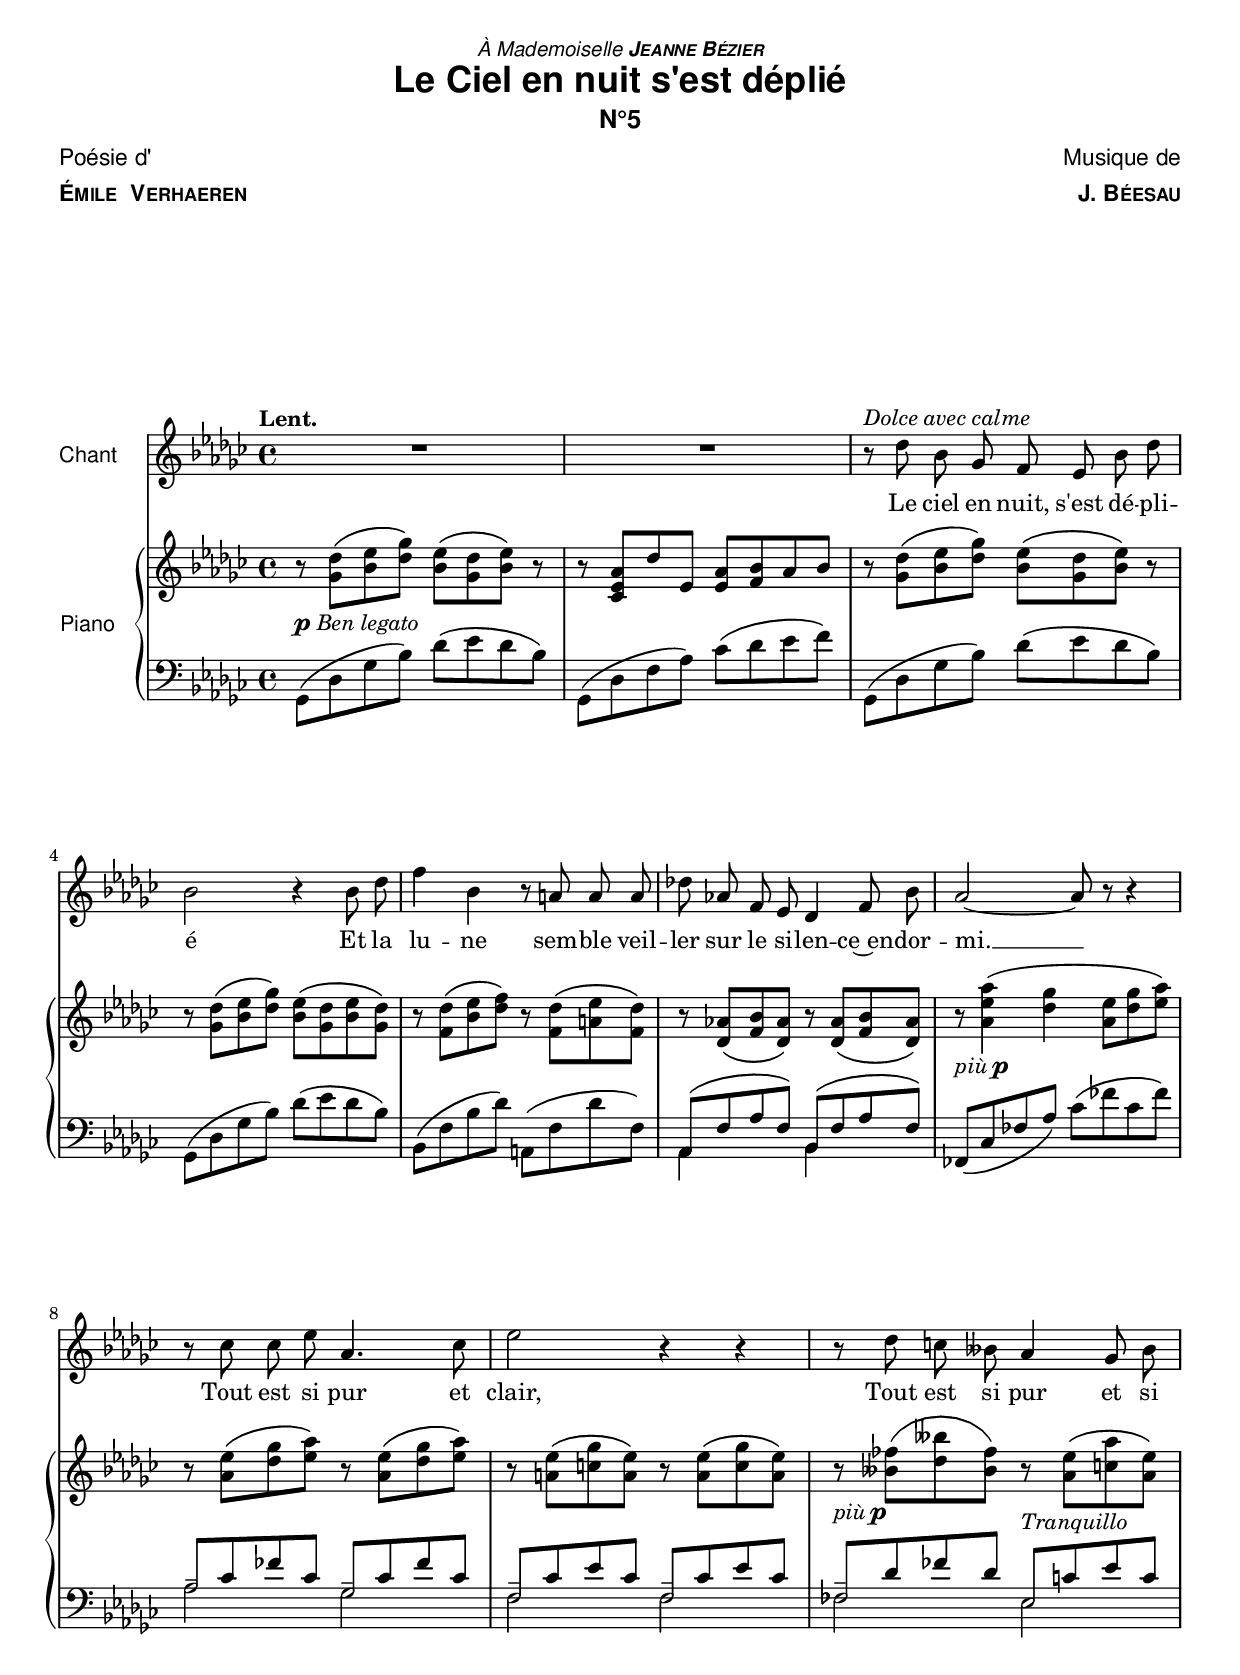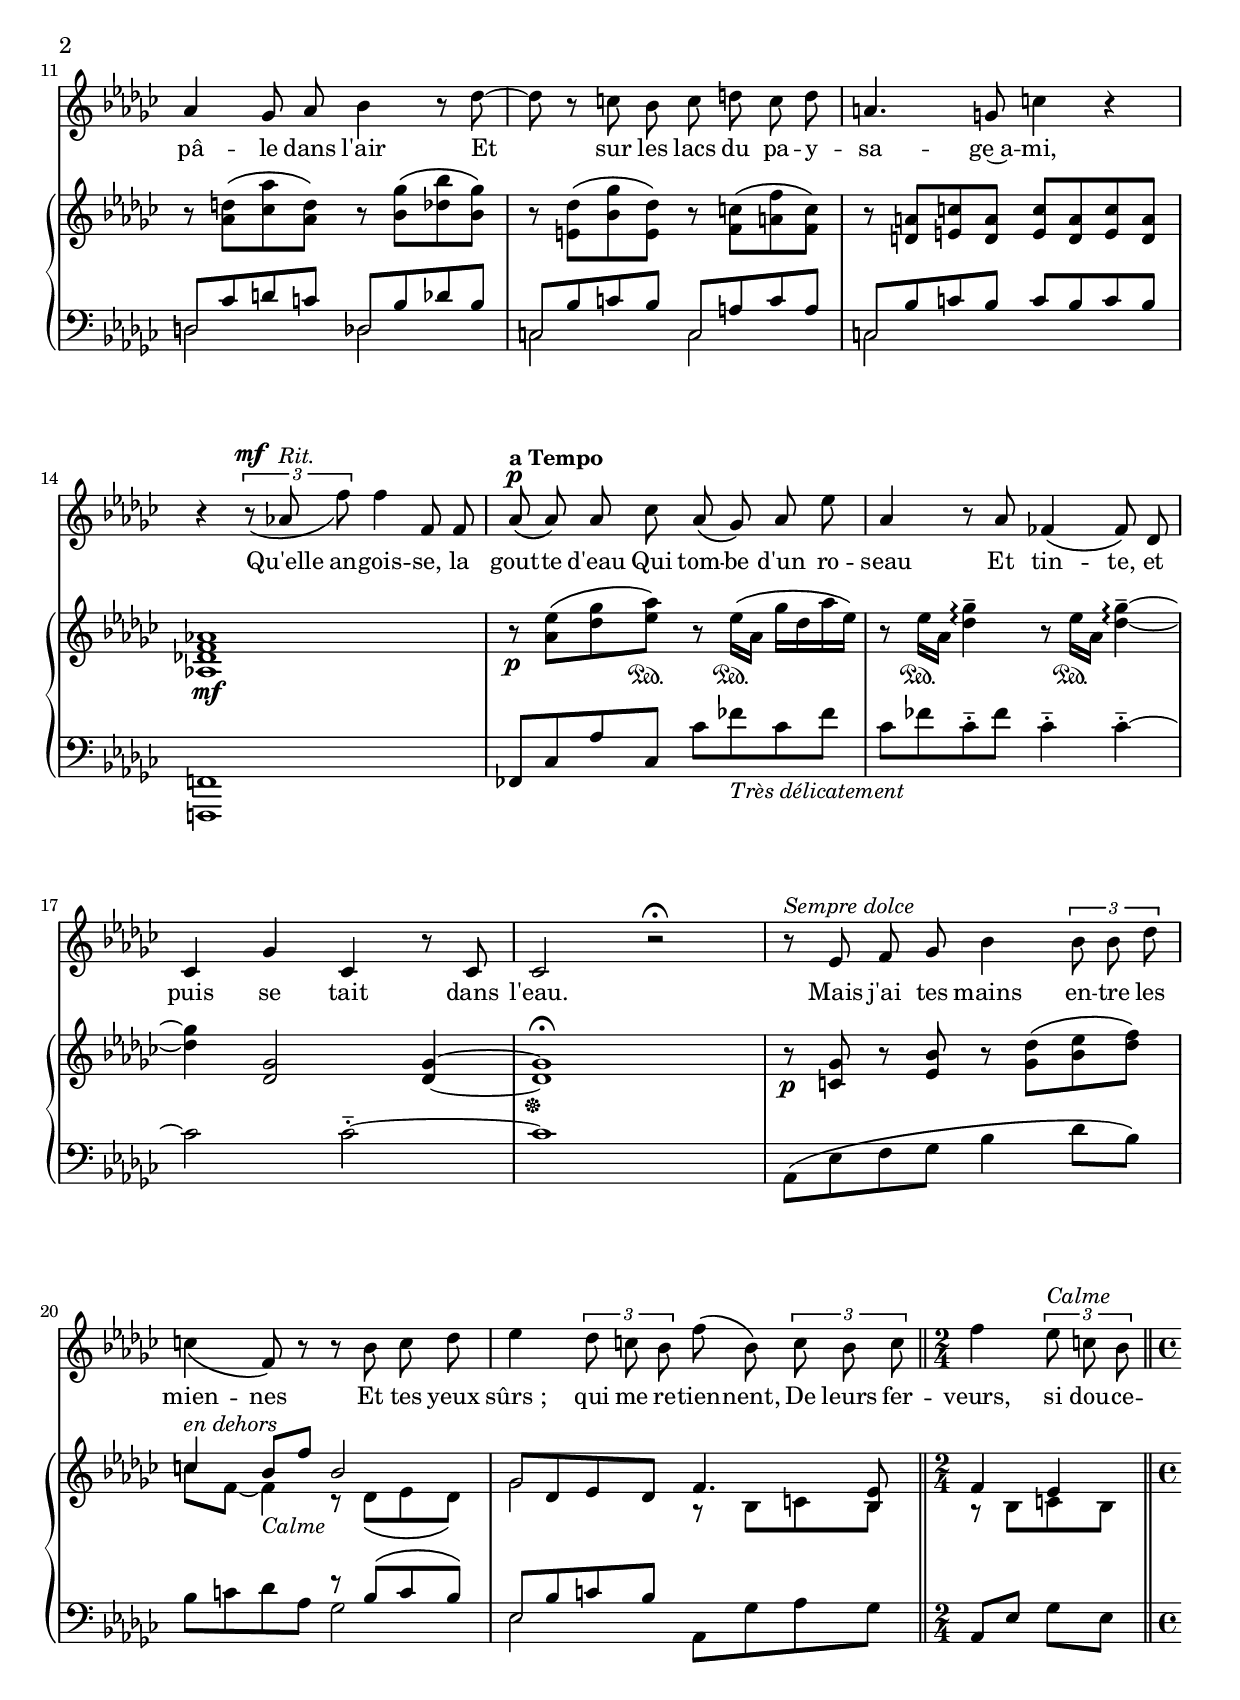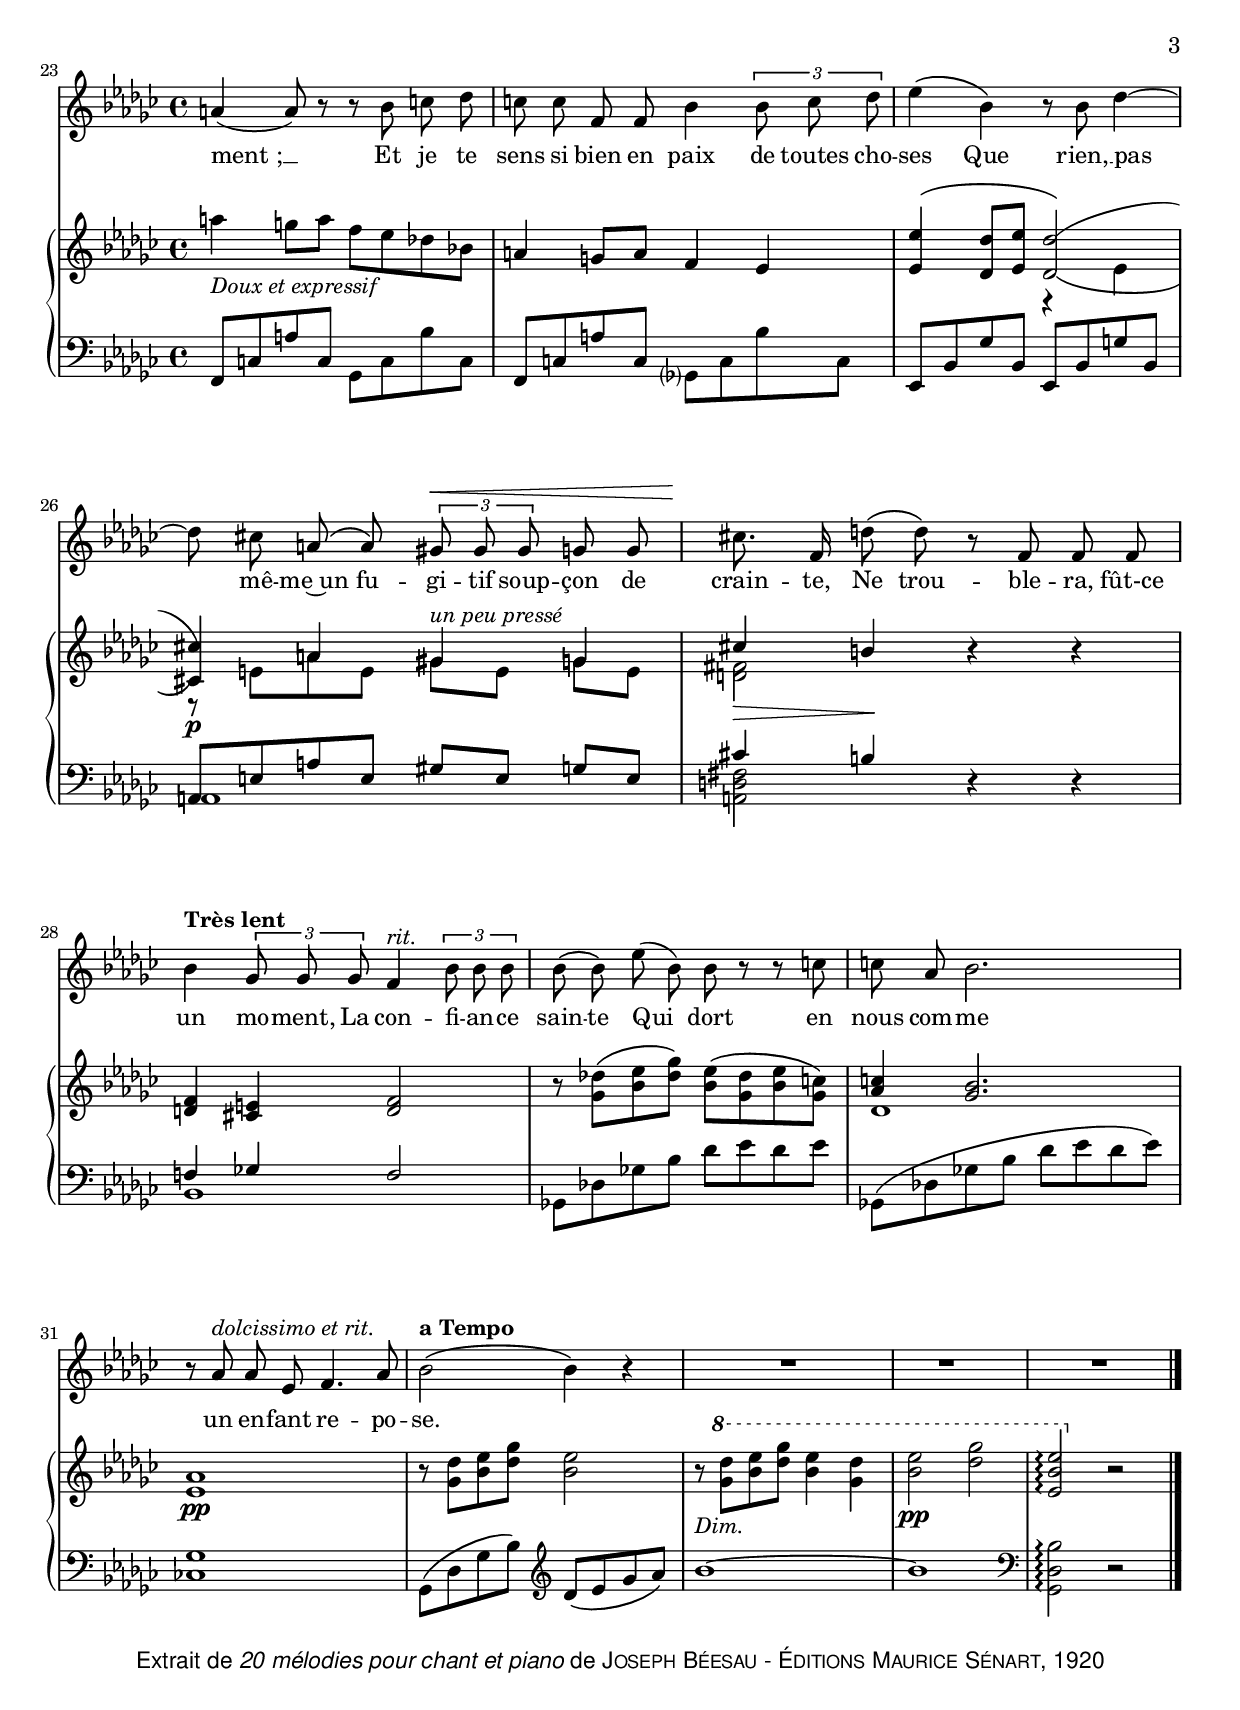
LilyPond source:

\version "2.22.0"
\language "english"
#(use-modules (ice-9 regex))
#(define-public string-upper-case #f)
#(define accented-char-upper-case? #f)
#(define accented-char-lower-case? #f)
#(let ((lower-case-accented-string "áàâäǎăāãåąæǣćĉčçďđðéèêëěĕēęəĝğģĥħíìîïǐĭīĩįĵķĺŀľļłńňñóòôöǒŏōõǫőøœŕřśŝšşťţþúùûüǔŭūųǘǜǚŵýŷÿȳźž")
(upper-case-accented-string "ÁÀÂÄǍĂĀÃÅĄÆǢĆĈČÇĎĐÐÉÈÊËĚĔĒĘƏĜĞĢĤĦÍÌÎÏǏĬĪĨĮĴĶĹĿĽĻŁŃŇÑÓÒÔÖǑŎŌÕǪŐØŒŔŘŚŜŠŞŤŢÞÚÙÛÜǓŬŪŲǗǛǙŴÝŶŸȲŹŽ"))
(define (group-by-2 chars result)
(if (or (null? chars) (null? (cdr chars)))
(reverse! result)
(group-by-2 (cddr chars)
(cons (string (car chars) (cadr chars))
result))))
(let ((lower-case-accented-chars
(group-by-2 (string->list lower-case-accented-string) (list)))
(upper-case-accented-chars
(group-by-2 (string->list upper-case-accented-string) (list))))
(set! string-upper-case
(lambda (str)
(define (replace-chars str froms tos)
(if (null? froms)
str
(replace-chars (regexp-substitute/global #f (car froms) str
'pre (car tos) 'post)
(cdr froms)
(cdr tos))))
(string-upcase (replace-chars str
lower-case-accented-chars
upper-case-accented-chars))))
(set! accented-char-upper-case?
(lambda (char1 char2)
(member (string char1 char2) upper-case-accented-chars string=?)))
(set! accented-char-lower-case?
(lambda (char1 char2)
(member (string char1 char2) lower-case-accented-chars string=?)))))

#(define-markup-command (smallCaps layout props text) (markup?)
(define (string-list->markup strings lower)
(let ((final-string (string-upper-case
(apply string-append (reverse strings)))))
(if lower
(markup #:fontsize -2 final-string)
final-string)))
(define (make-small-caps rest-chars currents current-is-lower prev-result)
(if (null? rest-chars)
(make-concat-markup (reverse! (cons (string-list->markup
currents current-is-lower)
prev-result)))
(let* ((ch1 (car rest-chars))
(ch2 (and (not (null? (cdr rest-chars))) (cadr rest-chars)))
(this-char-string (string ch1))
(is-lower (char-lower-case? ch1))
(next-rest-chars (cdr rest-chars)))
(cond ((and ch2 (accented-char-lower-case? ch1 ch2))
(set! this-char-string (string ch1 ch2))
(set! is-lower #t)
(set! next-rest-chars (cddr rest-chars)))
((and ch2 (accented-char-upper-case? ch1 ch2))
(set! this-char-string (string ch1 ch2))
(set! is-lower #f)
(set! next-rest-chars (cddr rest-chars))))
(if (or (and current-is-lower is-lower)
(and (not current-is-lower) (not is-lower)))
(make-small-caps next-rest-chars
(cons this-char-string currents)
is-lower
prev-result)
(make-small-caps next-rest-chars
(list this-char-string)
is-lower
(if (null? currents)
prev-result
(cons (string-list->markup
currents current-is-lower)
prev-result)))))))
(interpret-markup layout props
(if (string? text)
(make-small-caps (string->list text) (list) #f (list))
text)))

\paper {
  top-margin = 1 \cm
  bottom-margin = 1 \cm
  left-margin = 1 \cm
  right-margin = 1 \cm

  markup-system-spacing =
    #'((padding . 20)
       (basic-distance . 15)
       (minimum-distance . 20)
       (stretchability . 12))

  #(include-special-characters)
}
\header {
  dedication = \markup{ \sans \small \italic \concat {"À Mademoiselle " \bold { "J" \smallCaps "eanne B" \smallCaps "ézier" } }}
  title = \markup{ \sans "Le Ciel en nuit s'est déplié"}
  subtitle = \markup{ \sans "N°5"}
  composer = \markup { \sans \right-column { "Musique de" \bold \concat { "J. B" \smallCaps éesau }}}
  poet = \markup { \sans \column { "Poésie d'" \bold \concat { É \smallCaps mile "  V" \smallCaps erhaeren }}}
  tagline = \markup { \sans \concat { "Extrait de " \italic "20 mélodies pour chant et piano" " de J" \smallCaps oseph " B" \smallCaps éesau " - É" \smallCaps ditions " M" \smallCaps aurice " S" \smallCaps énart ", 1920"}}
}
\score {
  <<
    \new Staff \with {
      instrumentName = \markup{ \sans "Chant"}
    } {
      \clef treble
      \new Voice = "chant" {
        \relative c'' {
          \key gf \major
          \time 4/4 \autoBeamOff \tupletUp
          \tempo \markup { \bold Lent. }
          R1 R1 r8^\markup{\italic "Dolce avec calme"} df8 bf gf f ef bf' df \break
          bf2 r4 bf8 df f4 bf, r8 a8 a a df! af! f ef df4 f8 bf af2~ af8 r8 r4 \break
          r8 cf8 cf ef af,4. cf8 ef2 r4 r4 r8 df8 c bff af4 gf8 bff \pageBreak
          af4 gf8 af bf4 r8 df8~ df8 r8 c8 bf c d c d a4. g8 c4 r4 \break
          r4 \phrasingSlurDown\tuplet 3/2 { r8^\mf\( af!^\markup{\italic Rit.} f'\)} f4 f,8 f \tempo "a Tempo" af8^\p\( af\) af cf af\( gf\) af ef' af,4 r8 af8 ff4\( ff8\) df \break
          cf4 gf' cf, r8 cf8 cf2 r2\fermata r8^\markup{\italic "Sempre dolce"} ef8 f gf bf4 \tuplet 3/2 {bf8 bf df} \break
          c4\( f,8\) r8 r8 bf8 c df ef4 \tuplet 3/2 {df8 c bf} \phrasingSlurUp f'8\( bf,\) \tuplet 3/2 {c8 bf c} \bar "||" \time 2/4 f4 \tuplet 3/2 {ef8^\markup{\italic Calme} c bf} \bar "||" \time 4/4 \pageBreak
          a4( a8) r8 r8 bf8 c df c c f, f bf4 \tuplet 3/2 {bf8 c df} ef4\( bf\) r8 bf8 df4~ df8 cs8 a\( a\) \tuplet 3/2 {gs8^\< gs gs} g g cs8.\! f,16 d'8\( d\) r8 f,8 f f \break
          \tempo "Très lent" bf4 \tuplet 3/2 {gf8 gf gf} f4^\markup{\italic rit.} \tuplet 3/2{bf8 bf bf} bf\( bf\) ef( bf) bf8 r8 r8 c8 c af bf2. \break
          r8 af8^\markup{\italic "dolcissimo et rit."} af ef f4. af8 \tempo "a Tempo" bf2\( bf4\) r4 R1 R1 R1 \bar "|."
        }
      }
    }
    \new Lyrics \lyricsto "chant" {
      Le ciel en nuit, s'est dé -- pli -- é
      Et la lu -- ne sem -- ble veil -- ler
      sur le si -- len -- ce~en -- dor -- mi. __
      Tout est si pur et clair,
      Tout est si pur et si pâ -- le dans l'air
      Et sur les lacs du pa -- y -- sa -- ge~a -- mi,
      Qu'elle an -- gois -- se, la gout -- te d'eau
      Qui tom -- be d'un ro -- seau
      Et tin -- te, et puis se tait dans l'eau.
      Mais j'ai tes mains en -- tre les mien -- nes
      Et tes yeux sûrs&nbsp;; qui me re -- tien -- nent,
      De leurs fer -- veurs, si dou -- ce -- ment&nbsp;; __
      Et je te sens si bien en paix de toutes cho -- ses
      Que rien, __ pas mê -- me~un fu -- gi -- tif soup -- çon de crain -- te,
      Ne trou -- ble -- ra, fût-ce un mo -- ment,
      La con -- fi -- an -- ce sain -- te
      Qui dort en nous com -- me un en -- fant re -- po -- se.
    }
    \new PianoStaff \with {
      instrumentName = \markup{ \sans "Piano" }
    } <<
      \new Staff = "right" \with {
        midiInstrument = "acoustic grand"
      } {
        \clef treble
        \relative c'' {
          \key gf \major
          \time 4/4
          \tempo \markup { \bold Lent. }
          r8_\markup{\dynamic p \italic "Ben legato"} <gf df'>\( <bf ef> <df gf>\) <bf ef>8\( <gf df'> <bf ef>\) r8 r8 <cf, ef af> df' ef, <ef af> <f bf> af bf r8 <gf df'>\( <bf ef> <df gf>\) <bf ef>\( <gf df'> <bf ef>\) r8
           r8 <gf df'>\( <bf ef> <df gf>\) <bf ef>\( <gf df'> <bf ef> <gf df'>\) r8 <f df'>\( <bf ef> <df f>\) r8 <f, df'>\( <a ef'> <f df'>\) r8 <df af'!>\( <f bf> <df af'>\) r8 <df af'>\( <f bf> <df af'>\) r8_\markup{\italic più \dynamic p} <af' ef' af>4\( <df gf> <af ef'>8 <df gf> <ef af>\)
           r8 <af, ef'>8\( <df gf> <ef af>\) r8 <af, ef'>8\( <df gf> <ef af>\) r8 <a, ef'>8\( <c gf'> <a ef'>\) r8 <a ef'>8\( <c gf'> <a ef'>\) r8_\markup{\italic più \dynamic p} <bff ff'>8\( <df bff'> <bff ff'>\) r8_\markup{\italic Tranquillo} <af ef'>8\( <c af'> <af ef'>\)
           r8 <af d>8\( <cf af'> <af d>\) r8 <bf gf'>8\( <df bf'> <bf gf'>\) r8 <e, df'>8\( <bf' gf'> <e, df'>\) r8 <f c'>8\( <a f'> <f c'>\) r8 <d a'>8 <e c'> <d a'> <e c'> <d a'><e c'> <d a'>
           <af! df! f af!>1\mf r8\p <af' ef'>8\( <df gf> <ef af>\sustainOn \) r8 ef16\sustainOn\( af, gf' df af' ef\) r8 ef16\sustainOn af, <df gf>4\arpeggio^- r8 ef16\sustainOn af, <df gf>4\arpeggio^-~
           <df gf>4 <df, gf>2 <df gf>4~ <df gf>1\fermata\sustainOff
           r8\p <c gf'>8 r8 <ef bf'>8 r8 <gf df'>8\( <bf ef> <df f>\)
           <<{c4^\markup{\italic "en dehors"} bf8 f' bf,2}\\{c8 f,~ f4_\markup{\italic Calme} r8 df\( ef df\)}>>
           <<\mergeDifferentlyHeadedOn {gf8 df ef df f4. <bf, ef>8}\\{gf'2 r8 bf, c bf8}>>
           <<\mergeDifferentlyHeadedOn {f'4 ef}\\{r8 bf8[ c bf]}>>
           a''4_\markup{\italic "Doux et expressif"} g8 a f ef df! bf! a4 g8 a f4 ef <<{<ef ef'>4\( <df df'>8 <ef ef'> \phrasingSlurDown <df\( df'(>2\) <cs\) cs')>4\p\) a'4 gs^\markup{\italic  "un peu pressé"} g cs\> b\!}\\{s2 r4 ef, r8 e8 a e gs[ e] g[ e] <d fs>2}>> \oneVoice r4 r4
           <d f>4 <cs e> <d f>2 r8 <gf df'!>8\( <bf ef> <df gf>\) <bf ef>8\( <gf df'> <bf ef> <gf c>\) <<{<af c>4 <gf bf>2.}\\{df1}>>\oneVoice
           <ef af>1\pp r8 <gf df'>8 <bf ef> <df gf> <bf ef>2 r8_\markup{\italic Dim.} \ottava #1 <gf' df'> <bf ef> <df gf> <bf ef>4 <gf df'> <bf ef>2\pp <df gf> <ef, bf' ef>2\arpeggio \ottava #0 r2
        }
      }
      \new Staff = "left" \with {
        midiInstrument = "acoustic grand"
      } {
        \clef bass \set Score.connectArpeggios = ##f
        \relative f, {
          \key gf \major
          \time 4/4
          \tempo \markup { \bold Lent. }
          gf8\( df' gf bf\) df8\( ef df bf\) gf,8\(df' f af\) cf8\( df ef f\) gf,,8\( df' gf bf\) df8\( ef df bf\)
          gf,8\( df' gf bf\) df8\( ef df bf\) bf,8\( f' bf df\) a,8\( f' df' f,\) <<\mergeDifferentlyHeadedOn {af,8\( f' af f\) bf,8\( f' af f\)}\\{af,4 s bf4 s}>> ff8\( cf' ff af\) cf8\( ff cf ff\)
          <<\mergeDifferentlyHeadedOn {af,8 cf ff cf gf8 cf ff cf}\\{af2^- gf2^-}>>
          <<\mergeDifferentlyHeadedOn {f8 cf' ef cf f,8 cf' ef cf}\\{f,2^- f2^-}>>
          <<\mergeDifferentlyHeadedOn {ff8 df' ff df ef,8 c' ef c}\\{ff,2^- ef2}>>
          <<\mergeDifferentlyHeadedOn {d8 cf' d c df,8 bf' df bf}\\{d,2 df2}>>
          <<\mergeDifferentlyHeadedOn {c8 bf' c bf c,8 a' c a}\\{c,2 c2}>>
          <<\mergeDifferentlyHeadedOn {c8 bf' c bf c8 bf c bf}\\{c,2 s}>>
          <f,! f,!>1 ff8 cf' af' cf, cf' ff_\markup{\italic "Très délicatement"} cf ff cf ff cf^.^- ff cf4^.^- cf4^.^-~
          cf2 cf2^.^-~ cf1 af,8\( ef' f gf bf4 df8 bf\) bf8 c df af <<{\voiceTwo gf2}\\{\voiceOne r8 bf8\( c bf\)}>>
          <<\mergeDifferentlyHeadedOn {ef,8 bf' c bf}\\{ef,2}>> af,8 gf' af gf af,8 ef' gf ef
          f,8 c' a' c, gf c bf' c, f, c' a' c, gf? c bf' c, ef, bf' gf' bf, ef, bf' g' bf,
          <<{a8 e' a e gs[ e] g[ e] cs'4 b4}\\{a,1 <a d fs>2}>> r4 r4
          <<{f'!4 gf! f2}\\{bf,1}>> gf!8 df'! gf! bf df ef df ef gf,,!8\( df'! gf! bf df ef df ef\)
          <cf,! gf'>1 gf8\( df' gf bf\) \clef treble df8\( ef gf af\) bf1~ bf1 \clef bass <gf,, df' bf'>2\arpeggio r2
        }
      }
    >>
  >>
  \layout {
    #(layout-set-staff-size 19)
  }
}
